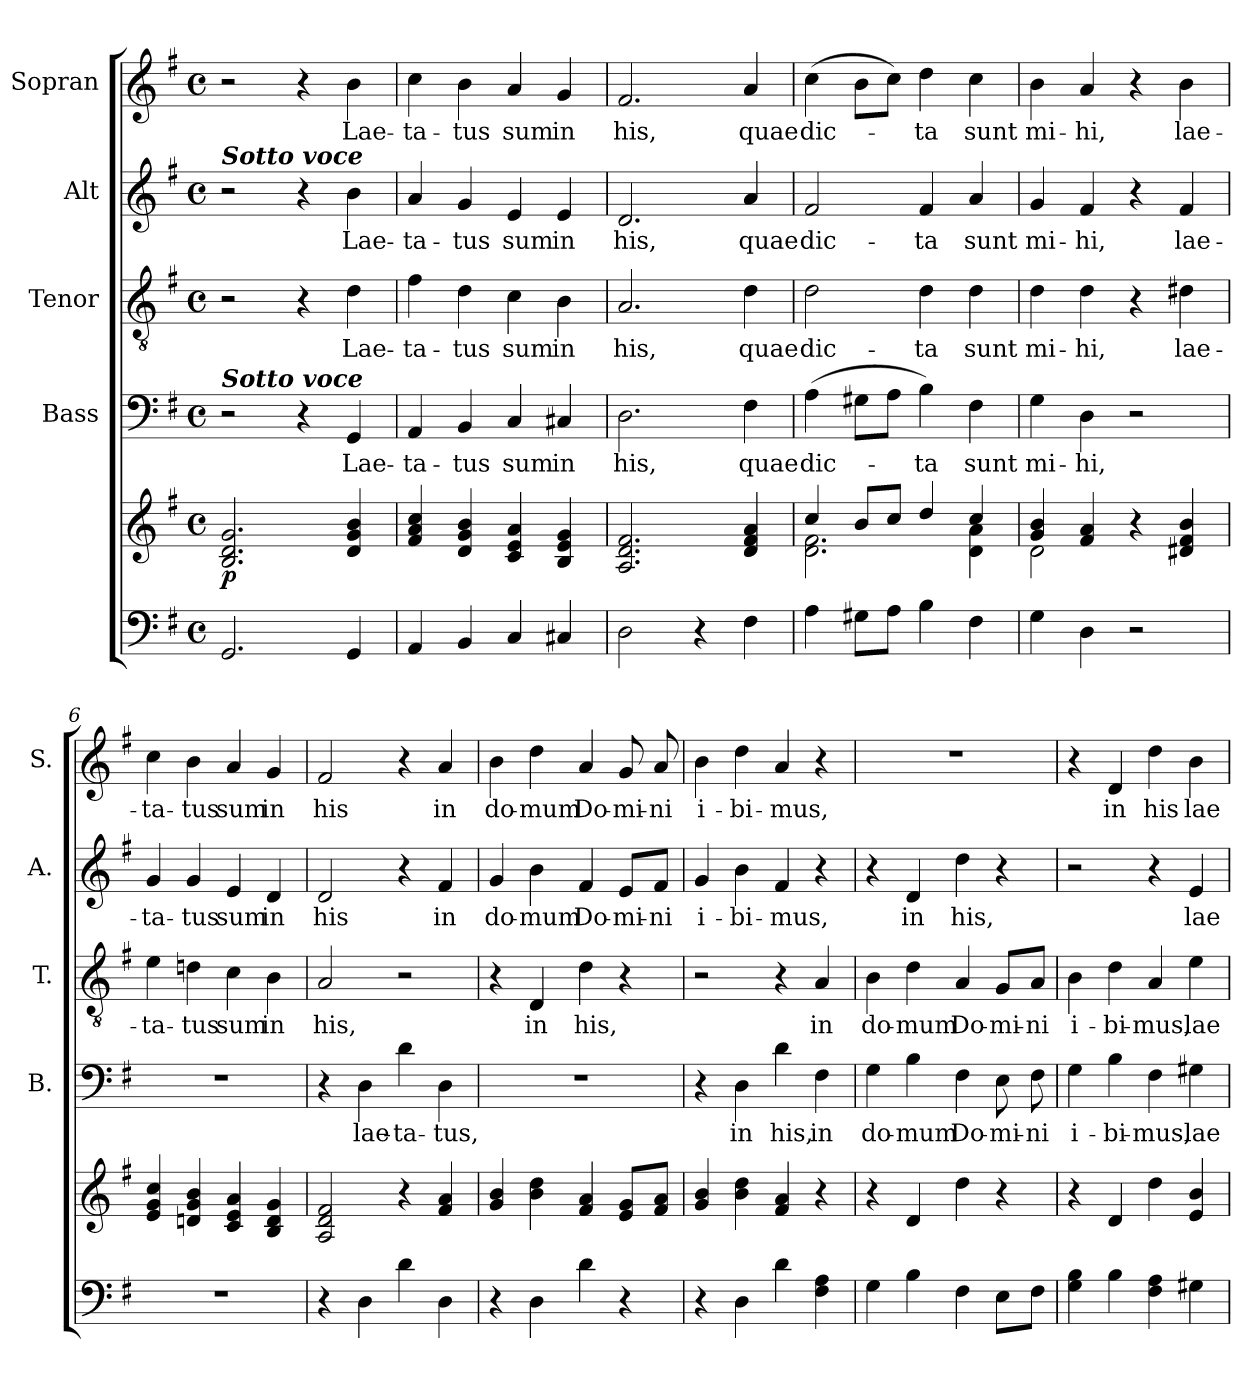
**kern	**kern	**dynam	**kern	**text	**kern	**text	**kern	**text	**kern	**text
*part5	*part5	*part5	*part4	*part4	*part3	*part3	*part2	*part2	*part1	*part1
*staff6	*staff5	*staff5/6	*staff4	*staff4	*staff3	*staff3	*staff2	*staff2	*staff1	*staff1
*	*	*	*I"Bass	*	*I"Tenor	*	*I"Alt	*	*I"Sopran	*
*	*	*	*I'B.	*	*I'T.	*	*I'A.	*	*I'S.	*
*clefF4	*clefG2	*	*clefF4	*	*clefGv2	*	*clefG2	*	*clefG2	*
*k[f#]	*k[f#]	*	*k[f#]	*	*k[f#]	*	*k[f#]	*	*k[f#]	*
*G:	*G:	*	*G:	*	*G:	*	*G:	*	*G:	*
*M4/4	*M4/4	*	*M4/4	*	*M4/4	*	*M4/4	*	*M4/4	*
*met(c)	*met(c)	*	*met(c)	*	*met(c)	*	*met(c)	*	*met(c)	*
=1	=1	=1	=1	=1	=1	=1	=1	=1	=1	=1
!	!	!	!	!	!	!	!LO:TX:a:Bi:t=Sotto voce	!	!	!
!	!	!	!LO:TX:a:Bi:t=Sotto voce	!	!	!	!	!	!	!
!	!	!LO:DY:b	!	!	!	!	!	!	!	!
2.GG/	2.B/ 2.d/ 2.g/	p	2r	.	2r	.	2r	.	2r	.
.	.	.	4r	.	4r	.	4r	.	4r	.
!	!	!	!	!LO:LY:b	!	!LO:LY:b	!	!LO:LY:b	!	!LO:LY:b
4GG/	4d/ 4g/ 4b/	.	4GG/	Lae-	4d\	Lae-	4b\	Lae-	4b\	Lae-
=2	=2	=2	=2	=2	=2	=2	=2	=2	=2	=2
!	!	!	!	!LO:LY:b	!	!LO:LY:b	!	!LO:LY:b	!	!LO:LY:b
4AA/	4f#/ 4a/ 4cc/	.	4AA/	-ta-	4f#\	-ta-	4a/	-ta-	4cc\	-ta-
!	!	!	!	!LO:LY:b	!	!LO:LY:b	!	!LO:LY:b	!	!LO:LY:b
4BB/	4d/ 4g/ 4b/	.	4BB/	-tus	4d\	-tus	4g/	-tus	4b\	-tus
!	!	!	!	!LO:LY:b	!	!LO:LY:b	!	!LO:LY:b	!	!LO:LY:b
4C/	4c/ 4e/ 4a/	.	4C/	sum	4c\	sum	4e/	sum	4a/	sum
!	!	!	!	!LO:LY:b	!	!LO:LY:b	!	!LO:LY:b	!	!LO:LY:b
4C#X/	4B/ 4e/ 4g/	.	4C#X/	in	4B\	in	4e/	in	4g/	in
=3	=3	=3	=3	=3	=3	=3	=3	=3	=3	=3
!	!	!	!	!LO:LY:b	!	!LO:LY:b	!	!LO:LY:b	!	!LO:LY:b
2D\	2.A/ 2.d/ 2.f#/	.	2.D\	his,	2.A/	his,	2.d/	his,	2.f#/	his,
4r	.	.	.	.	.	.	.	.	.	.
!	!	!	!	!LO:LY:b	!	!LO:LY:b	!	!LO:LY:b	!	!LO:LY:b
4F#\	4d/ 4f#/ 4a/	.	4F#\	quae	4d\	quae	4a/	quae	4a/	quae
=4	=4	=4	=4	=4	=4	=4	=4	=4	=4	=4
*	*^	*	*	*	*	*	*	*	*	*
!	!	!	!	!	!LO:LY:b	!	!LO:LY:b	!	!LO:LY:b	!	!LO:LY:b
4A\	4cc/	2.d\ 2.f#\	.	(>4A\	dic-	2d\	dic-	2f#/	dic-	(>4cc\	dic-
8G#X\L	8b/L	.	.	8G#X\L	.	.	.	.	.	8b\L	.
8A\J	8cc/J	.	.	8A\J	.	.	.	.	.	8cc\J)	.
!	!	!	!	!	!LO:LY:b	!	!LO:LY:b	!	!LO:LY:b	!	!LO:LY:b
4B\	4dd/	.	.	4B\)	-ta	4d\	-ta	4f#/	-ta	4dd\	-ta
!	!	!	!	!	!LO:LY:b	!	!LO:LY:b	!	!LO:LY:b	!	!LO:LY:b
4F#\	4cc/	4d\ 4a\	.	4F#\	sunt	4d\	sunt	4a/	sunt	4cc\	sunt
=5	=5	=5	=5	=5	=5	=5	=5	=5	=5	=5	=5
!	!	!	!	!	!LO:LY:b	!	!LO:LY:b	!	!LO:LY:b	!	!LO:LY:b
4G\	4g/ 4b/	2d\	.	4G\	mi-	4d\	mi-	4g/	mi-	4b\	mi-
!	!	!	!	!	!LO:LY:b	!	!LO:LY:b	!	!LO:LY:b	!	!LO:LY:b
4D\	4f#/ 4a/	.	.	4D\	-hi,	4d\	-hi,	4f#/	-hi,	4a/	-hi,
2r	4r	2ryy	.	2r	.	4r	.	4r	.	4r	.
!	!	!	!	!	!	!	!LO:LY:b	!	!LO:LY:b	!	!LO:LY:b
.	4d#X/ 4f#/ 4b/	.	.	.	.	4d#X\	lae-	4f#/	lae-	4b\	lae-
*	*v	*v	*	*	*	*	*	*	*	*	*
=6	=6	=6	=6	=6	=6	=6	=6	=6	=6	=6
!	!	!	!	!	!	!LO:LY:b	!	!LO:LY:b	!	!LO:LY:b
1r	4e/ 4g/ 4cc/	.	1r	.	4e\	-ta-	4g/	-ta-	4cc\	-ta-
!	!	!	!	!	!	!LO:LY:b	!	!LO:LY:b	!	!LO:LY:b
.	4dn/ 4g/ 4b/	.	.	.	4dn\	-tus	4g/	-tus	4b\	-tus
!	!	!	!	!	!	!LO:LY:b	!	!LO:LY:b	!	!LO:LY:b
.	4c/ 4e/ 4a/	.	.	.	4c\	sum	4e/	sum	4a/	sum
!	!	!	!	!	!	!LO:LY:b	!	!LO:LY:b	!	!LO:LY:b
.	4B/ 4d/ 4g/	.	.	.	4B\	in	4d/	in	4g/	in
!!LO:LB:g=z
=7	=7	=7	=7	=7	=7	=7	=7	=7	=7	=7
!	!	!	!	!	!	!LO:LY:b	!	!LO:LY:b	!	!LO:LY:b
4r	2A/ 2d/ 2f#/	.	4r	.	2A/	his,	2d/	his	2f#/	his
!	!	!	!	!LO:LY:b	!	!	!	!	!	!
4D\	.	.	4D\	lae-	.	.	.	.	.	.
!	!	!	!	!LO:LY:b	!	!	!	!	!	!
4d\	4r	.	4d\	-ta-	2r	.	4r	.	4r	.
!	!	!	!	!LO:LY:b	!	!	!	!LO:LY:b	!	!LO:LY:b
4D\	4f#/ 4a/	.	4D\	-tus,	.	.	4f#/	in	4a/	in
=8	=8	=8	=8	=8	=8	=8	=8	=8	=8	=8
!	!	!	!	!	!	!	!	!LO:LY:b	!	!LO:LY:b
4r	4g/ 4b/	.	1r	.	4r	.	4g/	do-	4b\	do-
!	!	!	!	!	!	!LO:LY:b	!	!LO:LY:b	!	!LO:LY:b
4D\	4b\ 4dd\	.	.	.	4D/	in	4b\	-mum	4dd\	-mum
!	!	!	!	!	!	!LO:LY:b	!	!LO:LY:b	!	!LO:LY:b
4d\	4f#/ 4a/	.	.	.	4d\	his,	4f#/	Do-	4a/	Do-
!	!	!	!	!	!	!	!	!LO:LY:b	!	!LO:LY:b
4r	8e/ 8g/L	.	.	.	4r	.	8e/L	-mi-	8g/	-mi-
!	!	!	!	!	!	!	!	!LO:LY:b	!	!LO:LY:b
.	8f#/ 8a/J	.	.	.	.	.	8f#/J	-ni	8a/	-ni
=9	=9	=9	=9	=9	=9	=9	=9	=9	=9	=9
!	!	!	!	!	!	!	!	!LO:LY:b	!	!LO:LY:b
4r	4g/ 4b/	.	4r	.	2r	.	4g/	i-	4b\	i-
!	!	!	!	!LO:LY:b	!	!	!	!LO:LY:b	!	!LO:LY:b
4D\	4b\ 4dd\	.	4D\	in	.	.	4b\	-bi-	4dd\	-bi-
!	!	!	!	!LO:LY:b	!	!	!	!LO:LY:b	!	!LO:LY:b
4d\	4f#/ 4a/	.	4d\	his,	4r	.	4f#/	-mus,	4a/	-mus,
!	!	!	!	!LO:LY:b	!	!LO:LY:b	!	!	!	!
4F#\ 4A\	4r	.	4F#\	in	4A/	in	4r	.	4r	.
=10	=10	=10	=10	=10	=10	=10	=10	=10	=10	=10
!	!	!	!	!LO:LY:b	!	!LO:LY:b	!	!	!	!
4G\	4r	.	4G\	do-	4B\	do-	4r	.	1r	.
!	!	!	!	!LO:LY:b	!	!LO:LY:b	!	!LO:LY:b	!	!
4B\	4d/	.	4B\	-mum	4d\	-mum	4d/	in	.	.
!	!	!	!	!LO:LY:b	!	!LO:LY:b	!	!LO:LY:b	!	!
4F#\	4dd\	.	4F#\	Do-	4A/	Do-	4dd\	his,	.	.
!	!	!	!	!LO:LY:b	!	!LO:LY:b	!	!	!	!
8E\L	4r	.	8E\	-mi-	8G/L	-mi-	4r	.	.	.
!	!	!	!	!LO:LY:b	!	!LO:LY:b	!	!	!	!
8F#\J	.	.	8F#\	-ni	8A/J	-ni	.	.	.	.
=11	=11	=11	=11	=11	=11	=11	=11	=11	=11	=11
!	!	!	!	!LO:LY:b	!	!LO:LY:b	!	!	!	!
4G\ 4B\	4r	.	4G\	i-	4B\	i-	2r	.	4r	.
!	!	!	!	!LO:LY:b	!	!LO:LY:b	!	!	!	!LO:LY:b
4B\	4d/	.	4B\	-bi-	4d\	-bi-	.	.	4d/	in
!	!	!	!	!LO:LY:b	!	!LO:LY:b	!	!	!	!LO:LY:b
4F#\ 4A\	4dd\	.	4F#\	-mus,	4A/	-mus,	4r	.	4dd\	his
!	!	!	!	!LO:LY:b	!	!LO:LY:b	!	!LO:LY:b	!	!LO:LY:b
4G#X\	4e/ 4b/	.	4G#X\	lae-	4e\	lae-	4e/	lae-	4b\	lae-
=	=	=	=	=	=	=	=	=	=	=
*-	*-	*-	*-	*-	*-	*-	*-	*-	*-	*-
